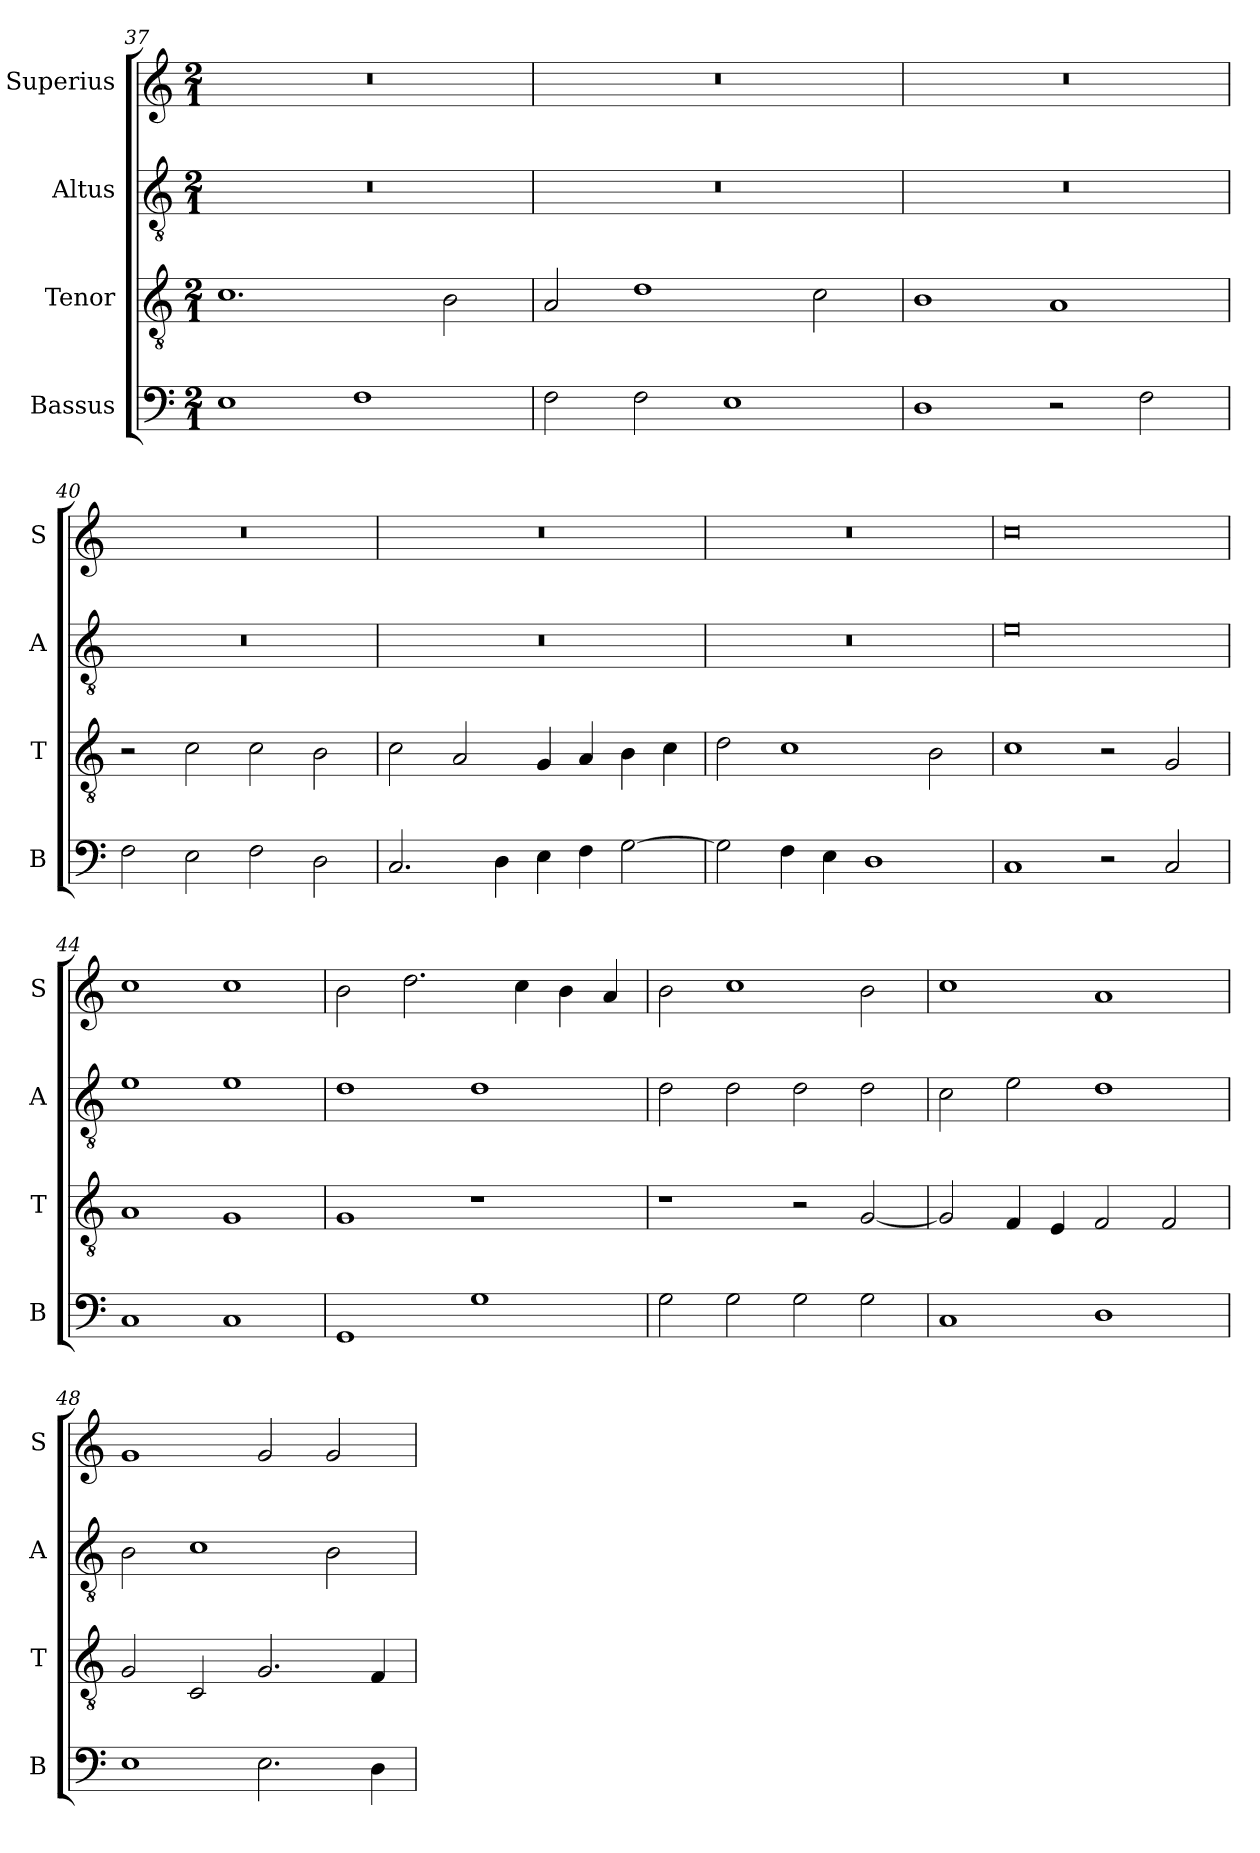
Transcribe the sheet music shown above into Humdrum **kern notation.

**kern	**kern	**kern	**kern
*part4	*part3	*part2	*part1
*staff4	*staff3	*staff2	*staff1
*I"Bassus	*I"Tenor	*I"Altus	*I"Superius
*I'B	*I'T	*I'A	*I'S
*clefF4	*clefGv2	*clefGv2	*clefG2
*k[]	*k[]	*k[]	*k[]
*M2/1	*M2/1	*M2/1	*M2/1
=37	=37	=37	=37
1E	1.c	0r	0r
1F	.	.	.
.	2B\	.	.
=38	=38	=38	=38
2F\	2A/	0r	0r
2F\	1d	.	.
1E	.	.	.
.	2c\	.	.
=39	=39	=39	=39
1D	1B	0r	0r
2r	1A	.	.
2F\	.	.	.
=40	=40	=40	=40
2F\	2r	0r	0r
2E\	2c\	.	.
2F\	2c\	.	.
2D\	2B\	.	.
=41	=41	=41	=41
2.C/	2c\	0r	0r
.	2A/	.	.
4D\	.	.	.
4E\	4G/	.	.
4F\	4A/	.	.
[2G\	4B\	.	.
.	4c\	.	.
=42	=42	=42	=42
2G\]	2d\	0r	0r
4F\	1c	.	.
4E\	.	.	.
1D	.	.	.
.	2B\	.	.
=43	=43	=43	=43
1C	1c	0e	0cc
2r	2r	.	.
2C/	2G/	.	.
=44	=44	=44	=44
1C	1A	1e	1cc
1C	1G	1e	1cc
=45	=45	=45	=45
1GG	1G	1d	2b\
.	.	.	2.dd\
1G	1r	1d	.
.	.	.	4cc\
.	.	.	4b\
.	.	.	4a/
=46	=46	=46	=46
2G\	1r	2d\	2b\
2G\	.	2d\	1cc
2G\	2r	2d\	.
2G\	[2G/	2d\	2b\
=47	=47	=47	=47
1C	2G/]	2c\	1cc
.	4F/	2e\	.
.	4E/	.	.
1D	2F/	1d	1a
.	2F/	.	.
=48	=48	=48	=48
1E	2G/	2B\	1g
.	2C/	1c	.
2.E\	2.G/	.	2g/
.	.	2B\	2g/
4D\	4F/	.	.
=	=	=	=
*-	*-	*-	*-
